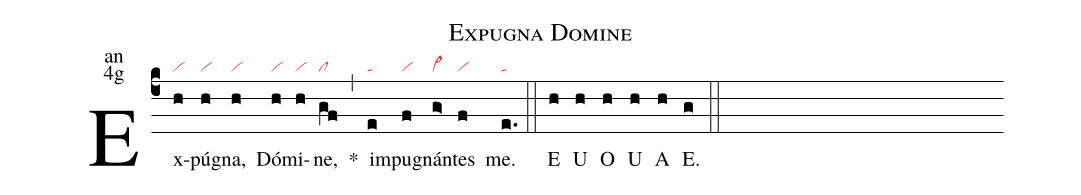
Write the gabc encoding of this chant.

name:Expugna Domine;
office-part:an;
mode:4g;
nabc-lines:1;
%%
(c4) Ex(h|vi)pú(h|vi)gna,(h|vi) Dó(h|vi)mi(h|vi)ne,(gf|cl) <sp>*</sp>(,) im(e|ta)pu(f|vi)gnán(g>|vi>)tes(f|vi) me.(e.|ta) (::)
<eu>E(h) U(h) O(h) U(h) A(h) E.(g) </eu>(::)
